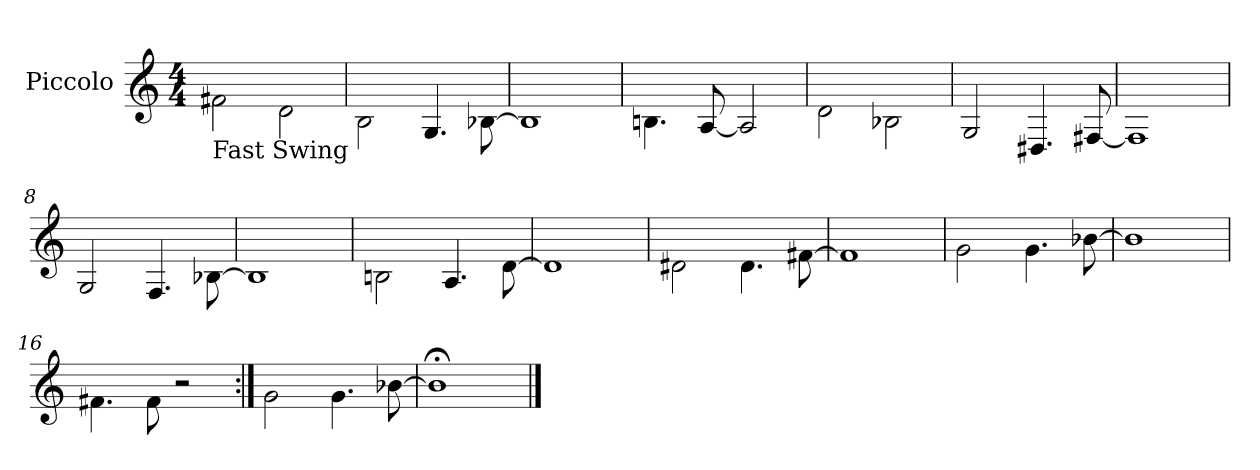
**kern
*part1
*staff1
*I"Piccolo
*I'Picc
*clefG2
*ITrd-7c-12
*k[]
*C:
*M4/4
=1
!LO:TX:b:t=Fast Swing
2ff#X\
2dd\
=2
2b\
4.g/
[8b-X\
=3
1b-]
=4
4.bn\
[8a/
2a/]
=5
2dd\
2b-X\
!!LO:LB:g=z
=6
2g/
4.d#X/
[8f#X/
=7
1f#]
=8
2g/
4.f/
[8b-X\
=9
1b-]
!!LO:LB:g=z
=10
2bn\
4.a/
[8dd\
=11
1dd]
=12
2dd#X\
4.dd#\
[8ff#X\
=13
1ff#]
=14
2gg\
4.gg\
[8bb-X\
!!LO:LB:g=z
=15
1bb-]
=16
4.ff#X\
8ff#\
2r
=17:|!
2gg\
4.gg\
[8bb-X\
=18
1bb-;<]
==
*-
